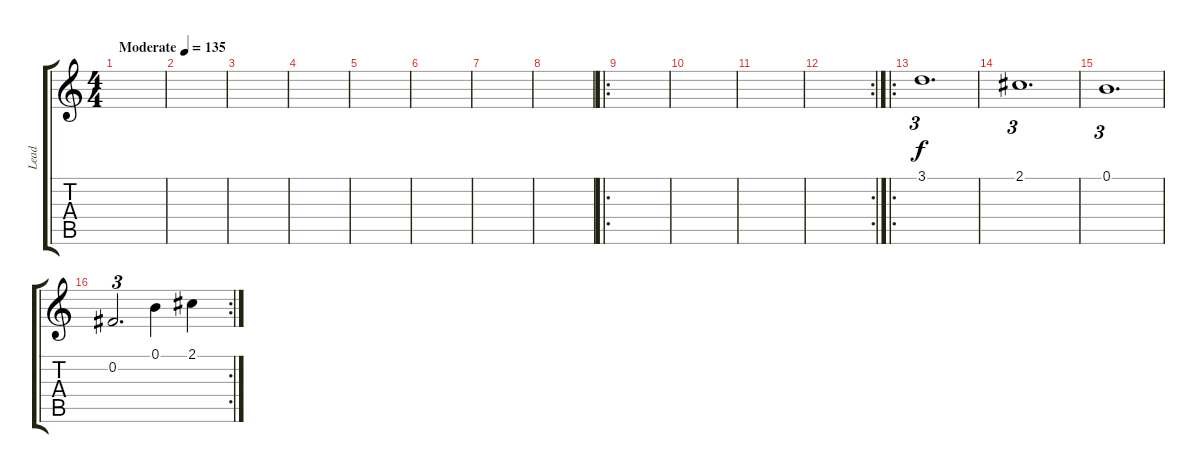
\track ("Lead" "Lead") {instrument distortionguitar}
\staff {score tabs}
\tuning (B3 Gb3 D3 A2 E2 B1) {hide}
\ts (4 4)
\tempo (135 "Moderate")
\clef g2
\ks c
|
|
|
|
|
|
|
|
\ro
|
|
|
\rc 2
|
\ro
3.1.1{d tu (3 2)} |
2.1.1{d tu (3 2)} |
0.1.1{d tu (3 2)} |
\rc 2
0.2.2{d tu (3 2)} 0.1.4 2.1.4
